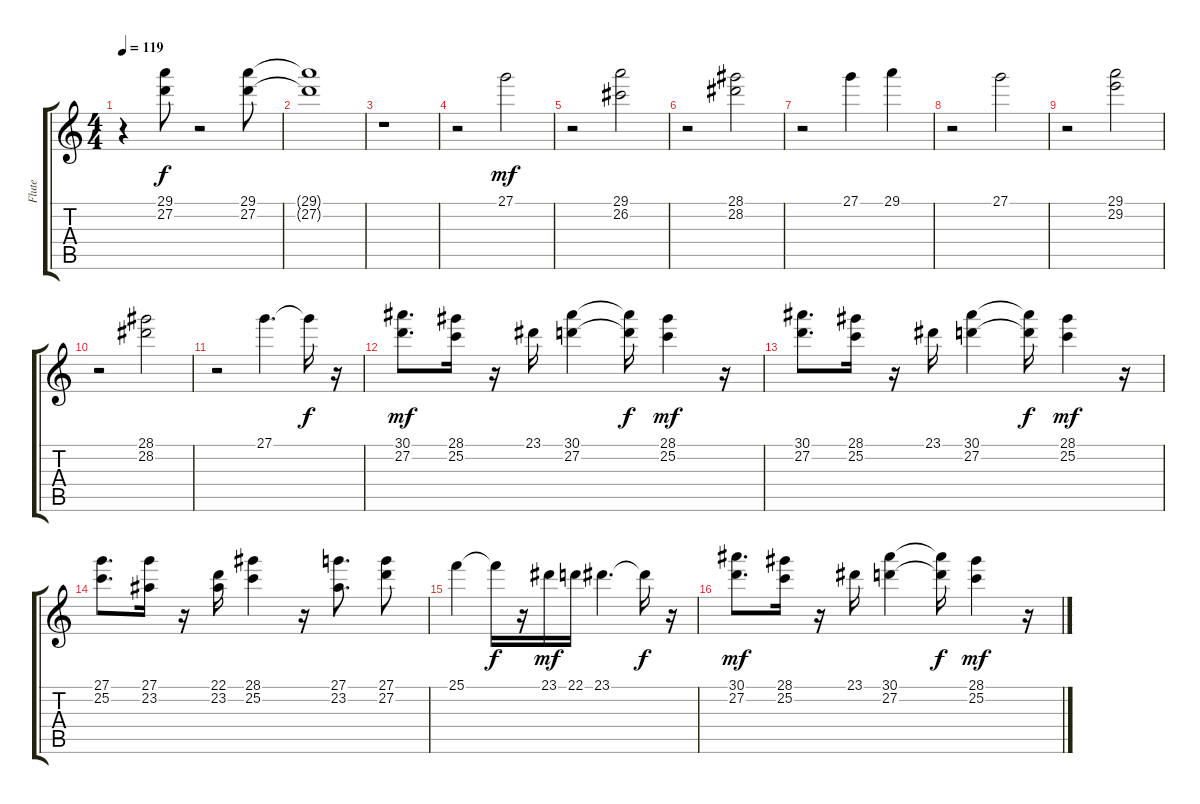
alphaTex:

\track ("Flute                           " "Flute     ") {instrument trumpet}
\staff {score tabs}
\tuning (E4 B3 G3 D3 A2 E2) {hide}
\ts (4 4)
\tempo 119
\clef g2
\ks c
r.4{dy f} (29.1 27.2).8 r.2 (29.1 27.2).8 |
(29.1{t} 27.2{t}).1 |
r.1 |
r.2 27.1.2{dy mf} |
r.2 (29.1 26.2).2 |
r.2 (28.1 28.2).2 |
r.2 27.1.4 29.1.4 |
r.2 27.1.2 |
r.2 (29.1 29.2).2 |
r.2 (28.1 28.2).2 |
r.2 27.1.4{d} 27.1{t}.16{dy f} r.16 |
(30.1 27.2).8{d dy mf} (28.1 25.2).16 r.16 23.1.16 (30.1 27.2).4 (30.1{t} 27.2{t}).16{dy f} (28.1 25.2).4{dy mf} r.16 |
(30.1 27.2).8{d} (28.1 25.2).16 r.16 23.1.16 (30.1 27.2).4 (30.1{t} 27.2{t}).16{dy f} (28.1 25.2).4{dy mf} r.16 |
(27.1 25.2).8{d} (27.1 23.2).16 r.16 (22.1 23.2).16 (28.1 25.2).4 r.16 (27.1 23.2).8{d} (27.1 27.2).8 |
25.1.4 25.1{t}.16{dy f} r.16 23.1.16{dy mf} 22.1.16 23.1.4{d} 23.1{t}.16{dy f} r.16 |
(30.1 27.2).8{d dy mf} (28.1 25.2).16 r.16 23.1.16 (30.1 27.2).4 (30.1{t} 27.2{t}).16{dy f} (28.1 25.2).4{dy mf} r.16
